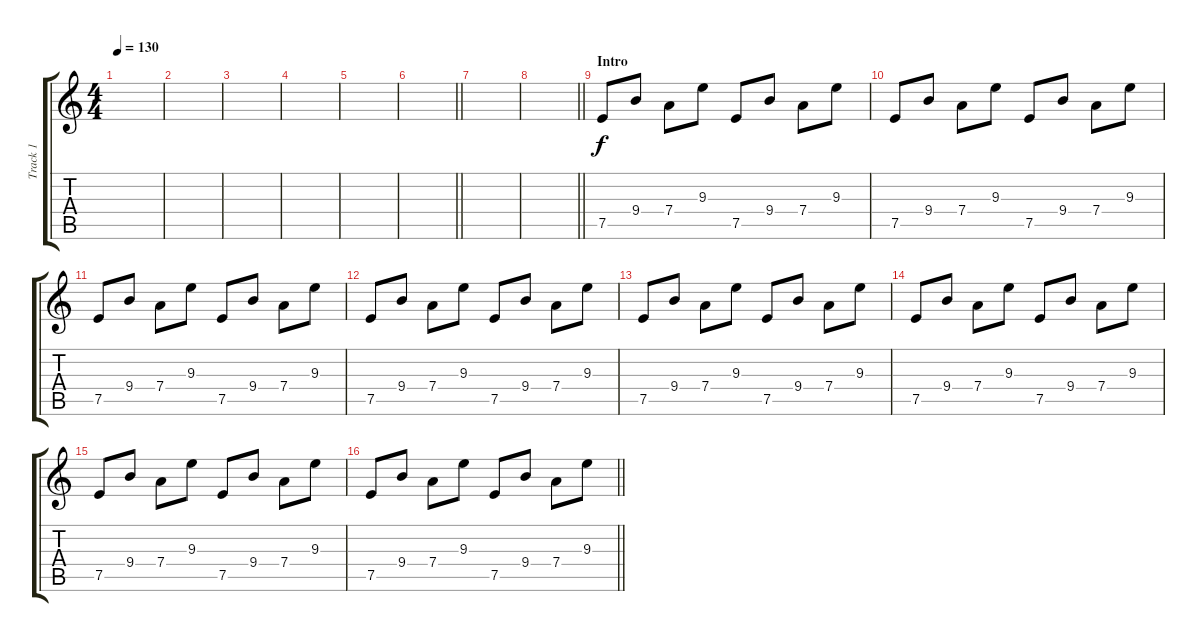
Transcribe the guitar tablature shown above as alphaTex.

\track ("Track 1" "Track 1") {instrument acousticguitarsteel}
\staff {score tabs}
\tuning (E4 B3 G3 D3 A2 E2) {hide}
\ts (4 4)
\tempo 130
\clef g2
\ks c
|
|
|
|
|
\barLineRight lightlight
|
|
\barLineRight lightlight
|
\section ("" "Intro")
7.5.8 9.4.8 7.4.8 9.3.8 7.5.8 9.4.8 7.4.8 9.3.8 |
7.5.8 9.4.8 7.4.8 9.3.8 7.5.8 9.4.8 7.4.8 9.3.8 |
7.5.8 9.4.8 7.4.8 9.3.8 7.5.8 9.4.8 7.4.8 9.3.8 |
7.5.8 9.4.8 7.4.8 9.3.8 7.5.8 9.4.8 7.4.8 9.3.8 |
7.5.8 9.4.8 7.4.8 9.3.8 7.5.8 9.4.8 7.4.8 9.3.8 |
7.5.8 9.4.8 7.4.8 9.3.8 7.5.8 9.4.8 7.4.8 9.3.8 |
7.5.8 9.4.8 7.4.8 9.3.8 7.5.8 9.4.8 7.4.8 9.3.8 |
\barLineRight lightlight
7.5.8 9.4.8 7.4.8 9.3.8 7.5.8 9.4.8 7.4.8 9.3.8
